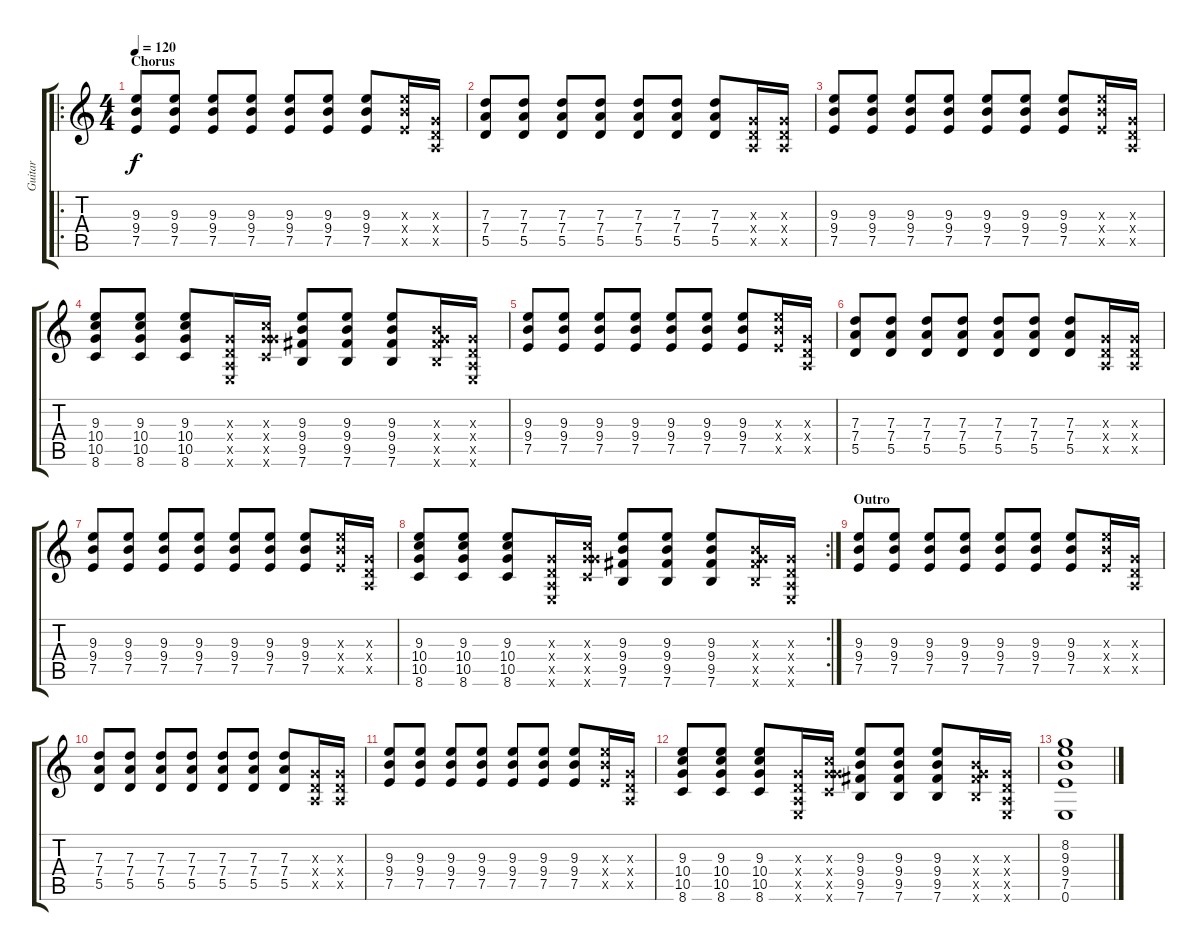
\track ("Guitar" "Guitar") {instrument electricguitarclean}
\staff {score tabs}
\tuning (E4 B3 G3 D3 A2 E2) {hide}
\ro
\ts (4 4)
\section ("" "Chorus")
\tempo 120
\clef g2
\ks c
(9.3 9.4 7.5).8{dy f volume 14 instrument distortionguitar} (9.3 9.4 7.5).8 (9.3 9.4 7.5).8 (9.3 9.4 7.5).8 (9.3 9.4 7.5).8 (9.3 9.4 7.5).8 (9.3 9.4 7.5).8 (9.3{x} 9.4{x} 7.5{x}).16 (0.3{x} 0.4{x} 0.5{x}).16 |
(7.3 7.4 5.5).8 (7.3 7.4 5.5).8 (7.3 7.4 5.5).8 (7.3 7.4 5.5).8 (7.3 7.4 5.5).8 (7.3 7.4 5.5).8 (7.3 7.4 5.5).8 (0.3{x} 0.4{x} 0.5{x}).16 (0.3{x} 0.4{x} 0.5{x}).16 |
(9.3 9.4 7.5).8 (9.3 9.4 7.5).8 (9.3 9.4 7.5).8 (9.3 9.4 7.5).8 (9.3 9.4 7.5).8 (9.3 9.4 7.5).8 (9.3 9.4 7.5).8 (9.3{x} 9.4{x} 7.5{x}).16 (0.3{x} 0.4{x} 0.5{x}).16 |
(9.3 10.4 10.5 8.6).8 (9.3 10.4 10.5 8.6).8 (9.3 10.4 10.5 8.6).8 (0.3{x} 0.4{x} 0.5{x} 0.6{x}).16 (0.3{x} 10.4{x} 10.5{x} 8.6{x}).16 (9.3 9.4 9.5 7.6).8 (9.3 9.4 9.5 7.6).8 (9.3 9.4 9.5 7.6).8 (0.3{x} 9.4{x} 9.5{x} 7.6{x}).16 (0.3{x} 0.4{x} 0.5{x} 0.6{x}).16 |
(9.3 9.4 7.5).8 (9.3 9.4 7.5).8 (9.3 9.4 7.5).8 (9.3 9.4 7.5).8 (9.3 9.4 7.5).8 (9.3 9.4 7.5).8 (9.3 9.4 7.5).8 (9.3{x} 9.4{x} 7.5{x}).16 (0.3{x} 0.4{x} 0.5{x}).16 |
(7.3 7.4 5.5).8 (7.3 7.4 5.5).8 (7.3 7.4 5.5).8 (7.3 7.4 5.5).8 (7.3 7.4 5.5).8 (7.3 7.4 5.5).8 (7.3 7.4 5.5).8 (0.3{x} 0.4{x} 0.5{x}).16 (0.3{x} 0.4{x} 0.5{x}).16 |
(9.3 9.4 7.5).8 (9.3 9.4 7.5).8 (9.3 9.4 7.5).8 (9.3 9.4 7.5).8 (9.3 9.4 7.5).8 (9.3 9.4 7.5).8 (9.3 9.4 7.5).8 (9.3{x} 9.4{x} 7.5{x}).16 (0.3{x} 0.4{x} 0.5{x}).16 |
\rc 2
(9.3 10.4 10.5 8.6).8 (9.3 10.4 10.5 8.6).8 (9.3 10.4 10.5 8.6).8 (0.3{x} 0.4{x} 0.5{x} 0.6{x}).16 (0.3{x} 10.4{x} 10.5{x} 8.6{x}).16 (9.3 9.4 9.5 7.6).8 (9.3 9.4 9.5 7.6).8 (9.3 9.4 9.5 7.6).8 (0.3{x} 9.4{x} 9.5{x} 7.6{x}).16 (0.3{x} 0.4{x} 0.5{x} 0.6{x}).16 |
\section ("" "Outro")
(9.3 9.4 7.5).8 (9.3 9.4 7.5).8 (9.3 9.4 7.5).8 (9.3 9.4 7.5).8 (9.3 9.4 7.5).8 (9.3 9.4 7.5).8 (9.3 9.4 7.5).8 (9.3{x} 9.4{x} 7.5{x}).16 (0.3{x} 0.4{x} 0.5{x}).16 |
(7.3 7.4 5.5).8 (7.3 7.4 5.5).8 (7.3 7.4 5.5).8 (7.3 7.4 5.5).8 (7.3 7.4 5.5).8 (7.3 7.4 5.5).8 (7.3 7.4 5.5).8 (0.3{x} 0.4{x} 0.5{x}).16 (0.3{x} 0.4{x} 0.5{x}).16 |
(9.3 9.4 7.5).8 (9.3 9.4 7.5).8 (9.3 9.4 7.5).8 (9.3 9.4 7.5).8 (9.3 9.4 7.5).8 (9.3 9.4 7.5).8 (9.3 9.4 7.5).8 (9.3{x} 9.4{x} 7.5{x}).16 (0.3{x} 0.4{x} 0.5{x}).16 |
(9.3 10.4 10.5 8.6).8 (9.3 10.4 10.5 8.6).8 (9.3 10.4 10.5 8.6).8 (0.3{x} 0.4{x} 0.5{x} 0.6{x}).16 (0.3{x} 10.4{x} 10.5{x} 8.6{x}).16 (9.3 9.4 9.5 7.6).8 (9.3 9.4 9.5 7.6).8 (9.3 9.4 9.5 7.6).8 (0.3{x} 9.4{x} 9.5{x} 7.6{x}).16 (0.3{x} 0.4{x} 0.5{x} 0.6{x}).16 |
(8.2 9.3 9.4 7.5 0.6).1
